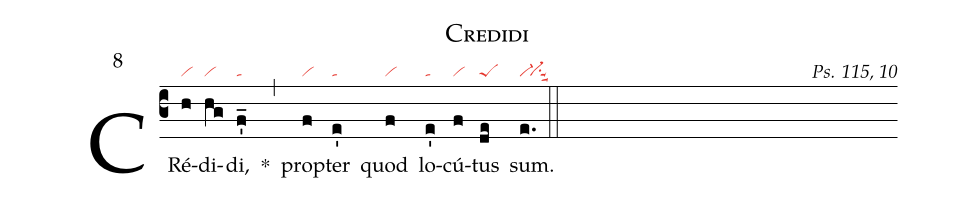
name:Credidi;
mode:8;
commentary:Ps. 115, 10;
nabc-lines:1;
%%
(c3)
CRé(h|vi)di(hg|vi)di,(f'_|ta) *(,)
prop(f|vi)ter(e'|ta) quod(f|vi) lo(e'|ta)cú(f|vi)tus(de|peS)
sum.(e.|vi-`vi-su1suu2) (::)
